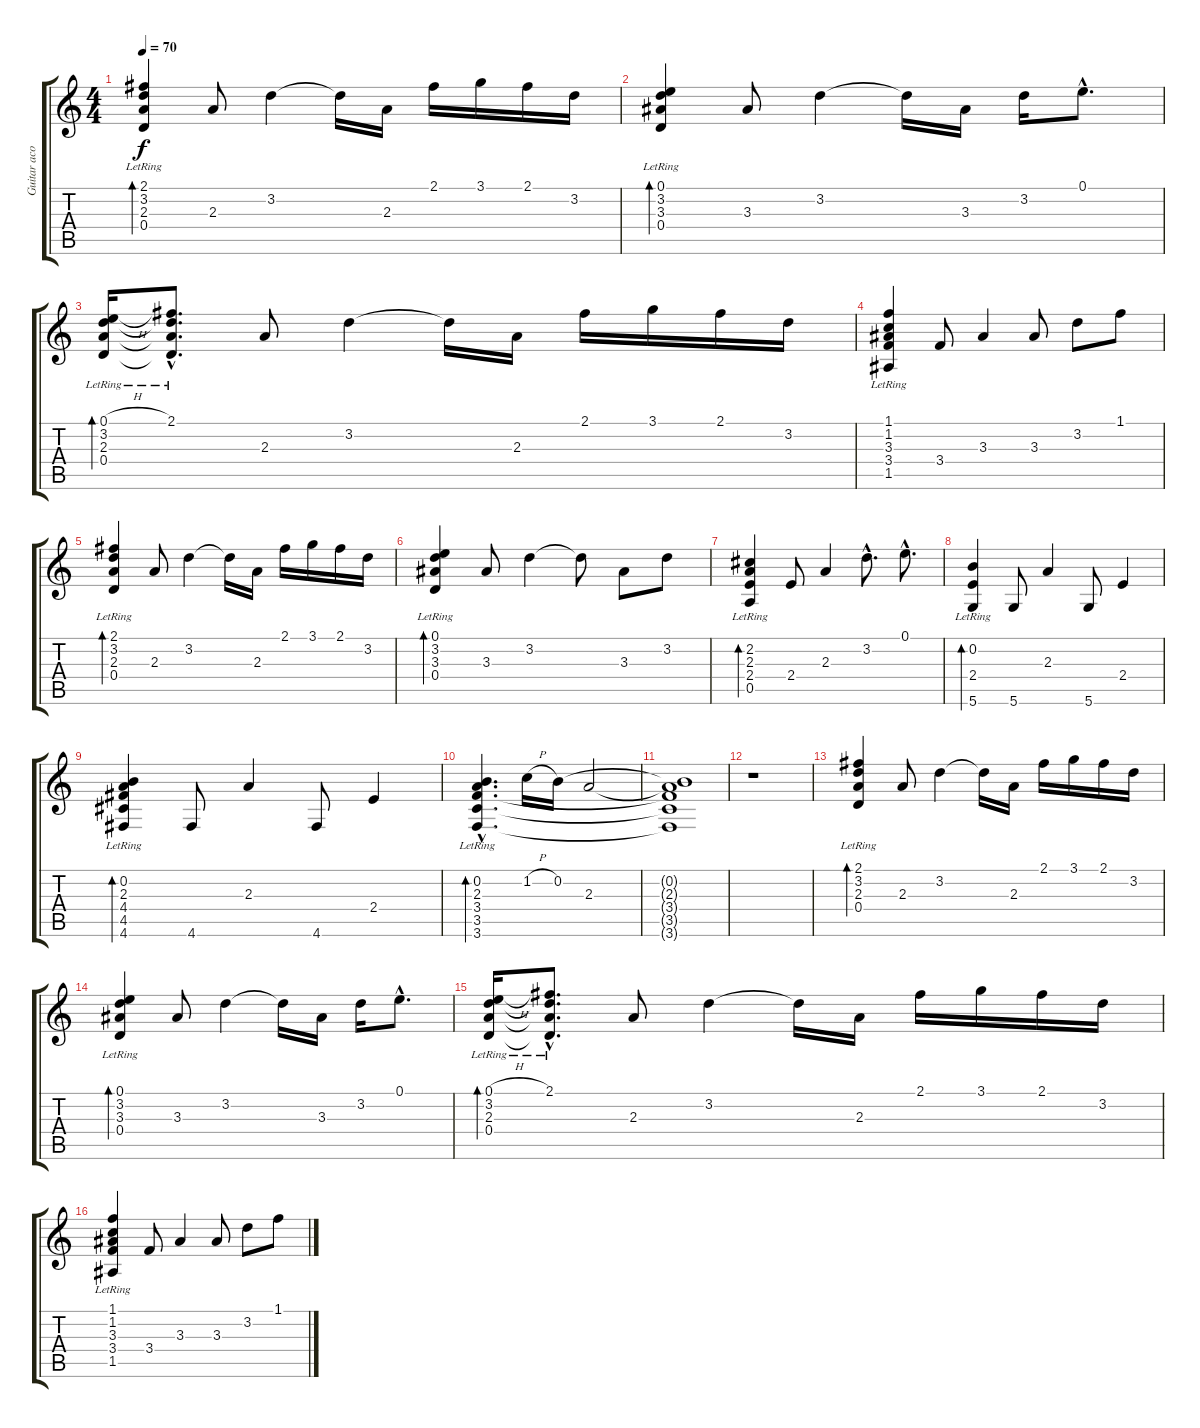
\track ("Guitar acoustic" "Guitar aco") {instrument acousticguitarnylon}
\staff {score tabs}
\tuning (E4 B3 G3 D3 A2 D2) {hide}
\ts (4 4)
\tempo 70
\clef g2
\ks c
(2.1{lr} 3.2{lr} 2.3{lr} 0.4{lr}).4{bd 120 dy f instrument acousticguitarnylon} 2.3.8 3.2.4 3.2{t}.16 2.3.16 2.1.16 3.1.16 2.1.16 3.2.16 |
(0.1{lr} 3.2{lr} 3.3{lr} 0.4{lr}).4{bd 120} 3.3.8 3.2.4 3.2{t}.16 3.3.16 3.2.16 0.1{hac}.8{d} |
(0.1{h} 3.2{lr} 2.3{lr} 0.4{lr}).16{bd 120} (2.1{hac lr} 3.2{hac t} 2.3{hac t} 0.4{hac t}).8{d} 2.3.8 3.2.4 3.2{t}.16 2.3.16 2.1.16 3.1.16 2.1.16 3.2.16 |
(1.1{lr} 1.2{lr} 3.3{lr} 3.4{lr} 1.5{lr}).4 3.4.8 3.3.4 3.3.8 3.2.8 1.1.8 |
(2.1{lr} 3.2{lr} 2.3{lr} 0.4{lr}).4{bd 120} 2.3.8 3.2.4 3.2{t}.16 2.3.16 2.1.16 3.1.16 2.1.16 3.2.16 |
(0.1{lr} 3.2{lr} 3.3{lr} 0.4{lr}).4{bd 120} 3.3.8 3.2.4 3.2{t}.8 3.3.8 3.2.8 |
(2.2{lr} 2.3{lr} 2.4{lr} 0.5{lr}).4{bd 120} 2.4.8 2.3.4 3.2{hac}.8{d} 0.1{hac}.8{d} |
(0.2{lr} 2.4{lr} 5.6).4{bd 120} 5.6.8 2.3.4 5.6.8 2.4.4 |
(0.2{lr} 2.3{lr} 4.4{lr} 4.5{lr} 4.6{lr}).4{bd 120} 4.6.8 2.3.4 4.6.8 2.4.4 |
(0.2{hac lr} 2.3{hac lr} 3.4{hac lr} 3.5{hac lr} 3.6{hac lr}).4{d bd 120} 1.2{h}.16 0.2.16 2.3.2 |
(0.2{t} 2.3{t} 3.4{t} 3.5{t} 3.6{t}).1 |
r.1 |
(2.1{lr} 3.2{lr} 2.3{lr} 0.4{lr}).4{bd 120} 2.3.8 3.2.4 3.2{t}.16 2.3.16 2.1.16 3.1.16 2.1.16 3.2.16 |
(0.1{lr} 3.2{lr} 3.3{lr} 0.4{lr}).4{bd 120} 3.3.8 3.2.4 3.2{t}.16 3.3.16 3.2.16 0.1{hac}.8{d} |
(0.1{h} 3.2{lr} 2.3{lr} 0.4{lr}).16{bd 120} (2.1{hac lr} 3.2{hac t} 2.3{hac t} 0.4{hac t}).8{d} 2.3.8 3.2.4 3.2{t}.16 2.3.16 2.1.16 3.1.16 2.1.16 3.2.16 |
(1.1{lr} 1.2{lr} 3.3{lr} 3.4{lr} 1.5{lr}).4 3.4.8 3.3.4 3.3.8 3.2.8 1.1.8
